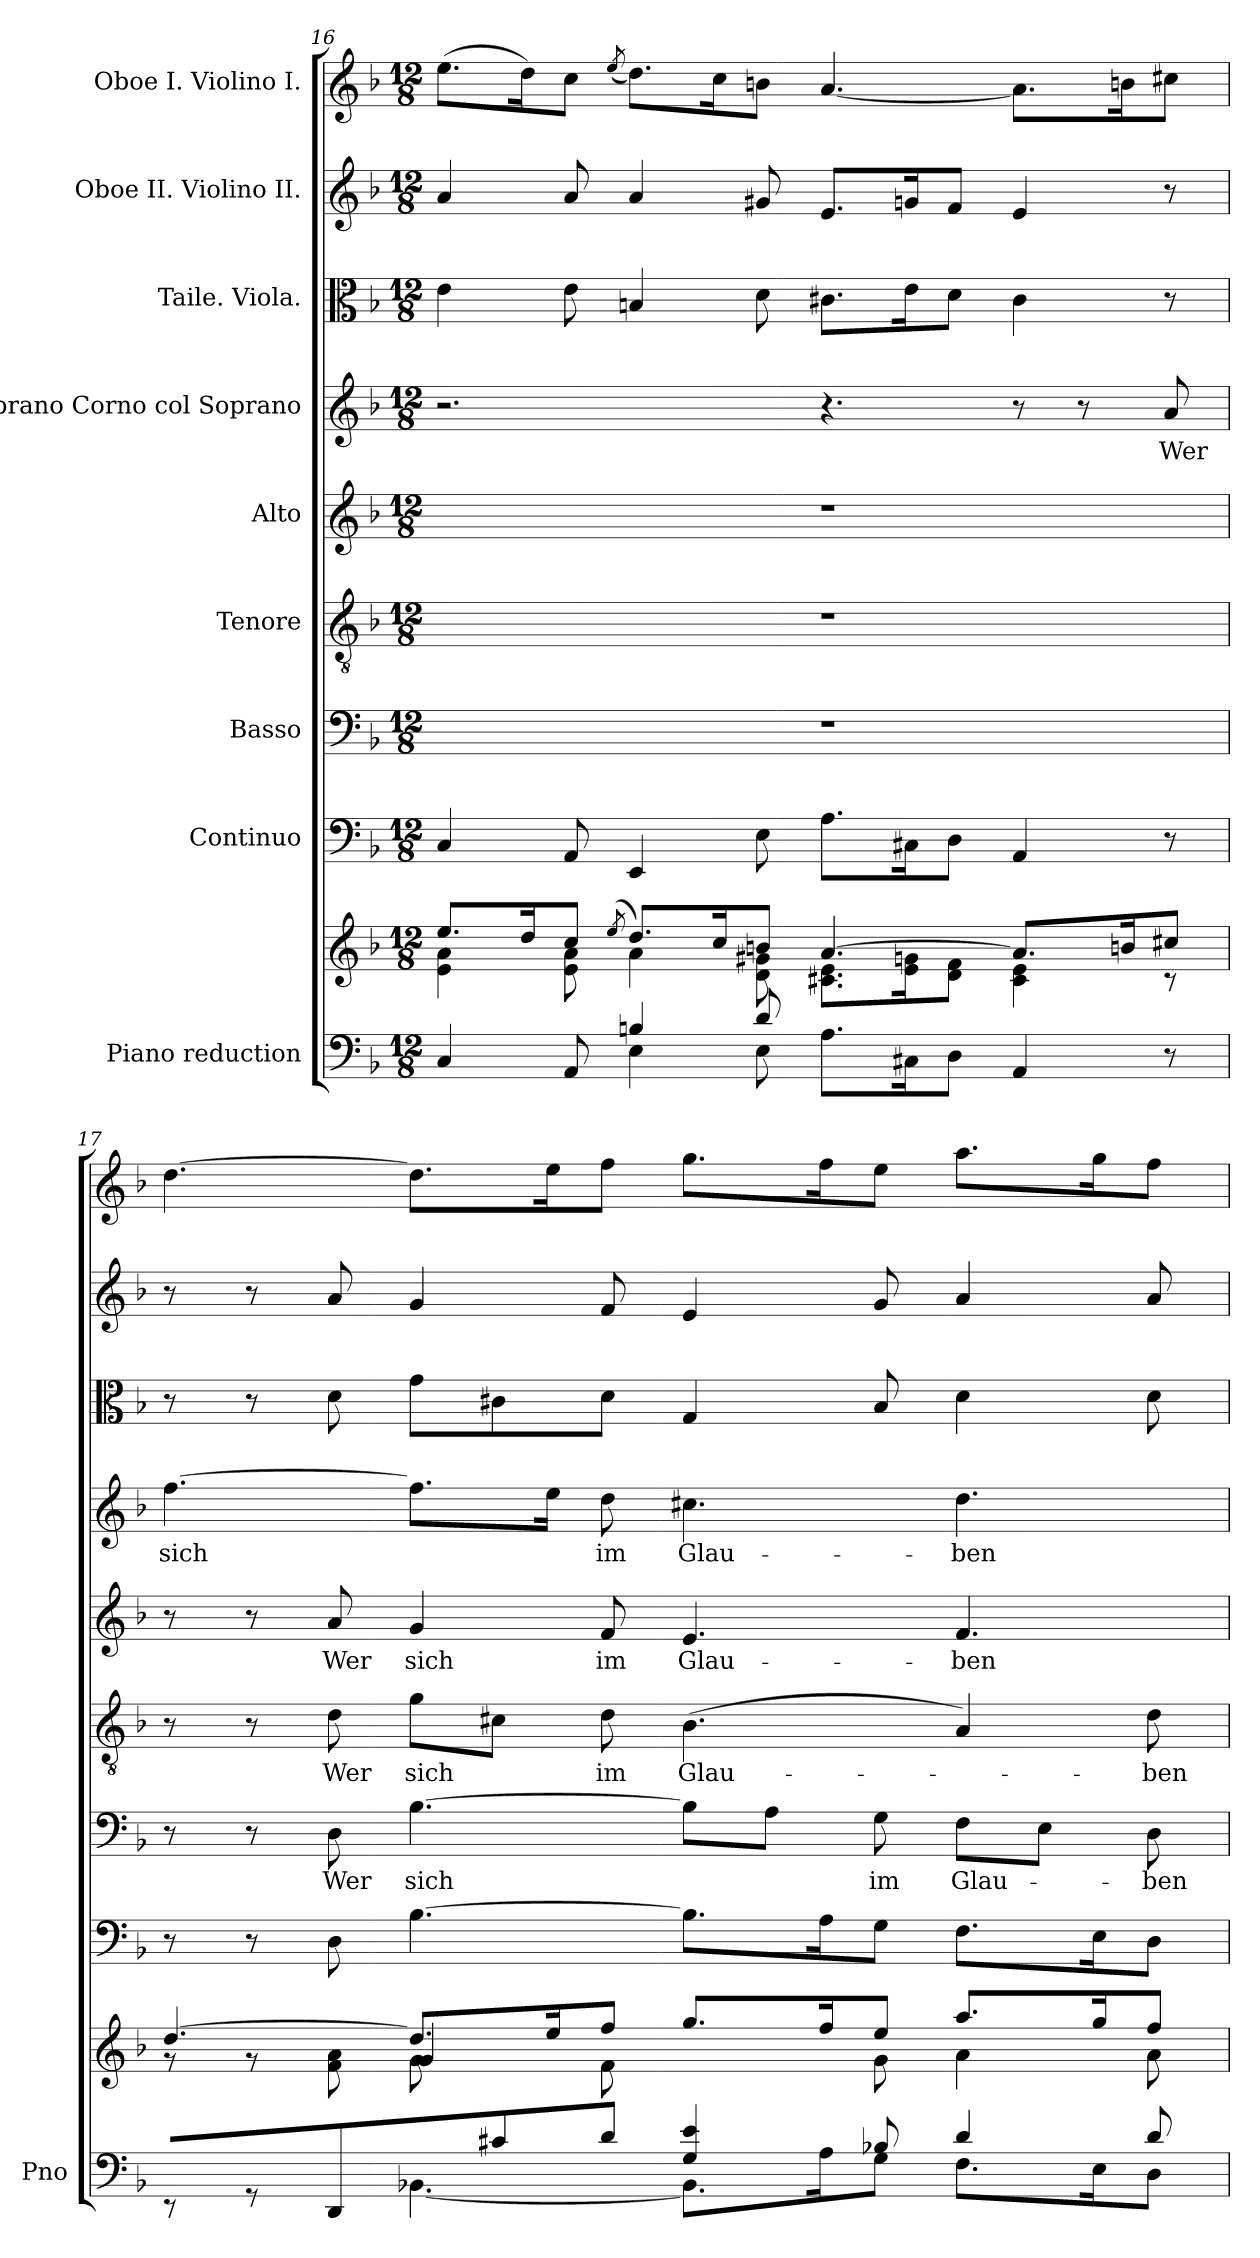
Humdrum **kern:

**kern	**kern	**kern	**kern	**text	**kern	**text	**kern	**text	**kern	**text	**kern	**kern	**kern
*part9	*part9	*part8	*part7	*part7	*part6	*part6	*part5	*part5	*part4	*part4	*part3	*part2	*part1
*staff10	*staff9	*staff8	*staff7	*staff7	*staff6	*staff6	*staff5	*staff5	*staff4	*staff4	*staff3	*staff2	*staff1
*I"Piano reduction	*	*I"Continuo	*I"Basso	*	*I"Tenore	*	*I"Alto	*	*I"Soprano Corno col Soprano	*	*I"Taile. Viola.	*I"Oboe II. Violino II.	*I"Oboe I. Violino I.
*I'Pno	*	*	*	*	*	*	*	*	*	*	*	*	*
*clefF4	*clefG2	*clefF4	*clefF4	*	*clefGv2	*	*clefG2	*	*clefG2	*	*clefC3	*clefG2	*clefG2
*k[b-]	*k[b-]	*k[b-]	*k[b-]	*	*k[b-]	*	*k[b-]	*	*k[b-]	*	*k[b-]	*k[b-]	*k[b-]
*M12/8	*M12/8	*M12/8	*M12/8	*	*M12/8	*	*M12/8	*	*M12/8	*	*M12/8	*M12/8	*M12/8
=16	=16	=16	=16	=16	=16	=16	=16	=16	=16	=16	=16	=16	=16
*^	*^	*	*	*	*	*	*	*	*	*	*	*	*
4C/	4.ryy	8.ee/L	4e\ 4a\	4C/	1.r	.	1.r	.	1.r	.	2.r	.	4e\	4a/	(8.ee\L
.	.	16dd/K	.	.	.	.	.	.	.	.	.	.	.	.	16dd\K)
8AA/	.	8cc/J	8e\ 8a\	8AA/	.	.	.	.	.	.	.	.	8e\	8a/	8cc\J
.	.	(8qee/	.	.	.	.	.	.	.	.	.	.	.	.	(8qee/
4Bn/	4E\	8.dd/L)	4a\	4EE/	.	.	.	.	.	.	.	.	4Bn/	4a/	8.dd\L)
.	.	16cc/K	.	.	.	.	.	.	.	.	.	.	.	.	16cc\K
8d/	8E\	8bn/J	8d\ 8g#X\	8E\	.	.	.	.	.	.	.	.	8d\	8g#X/	8bn\J
8.A\L	4ryy	[4.a/	8.c#X\ 8.e\L	8.A\L	.	.	.	.	.	.	4.r	.	8.c#X\L	8.e/L	[4.a/
16C#X\K	.	.	16e\ 16gn\K	16C#X\K	.	.	.	.	.	.	.	.	16e\K	16gn/K	.
8D\J	4ryy	.	8d\ 8f\J	8D\J	.	.	.	.	.	.	.	.	8d\J	8f/J	.
4AA/	.	8.a/L]	4c#\ 4e\	4AA/	.	.	.	.	.	.	8r	.	4c#\	4e/	8.a\L]
.	8ryy	.	.	.	.	.	.	.	.	.	8r	.	.	.	.
.	.	16bn/K	.	.	.	.	.	.	.	.	.	.	.	.	16bn\K
!	!	!	!	!	!	!	!	!	!	!	!	!LO:LY:b	!	!	!
8r	8ryy	8cc#X/J	8r	8r	.	.	.	.	.	.	8a/	Wer	8r	8r	8cc#X\J
=17	=17	=17	=17	=17	=17	=17	=17	=17	=17	=17	=17	=17	=17	=17	=17
*	*	*	*^	*	*	*	*	*	*	*	*	*	*	*	*
!	!	!	!	!	!	!	!	!	!	!	!	!	!LO:LY:b	!	!	!
8r	8ryy	[4.dd/	8r	4.ryy	8r	8r	.	8r	.	8r	.	[4.ff\	sich	8r	8r	[4.dd\
8r	8ryy	.	8r	.	8r	8r	.	8r	.	8r	.	.	.	8r	8r	.
!	!	!	!	!	!	!	!LO:LY:b	!	!LO:LY:b	!	!LO:LY:b	!	!	!	!	!
8DD/	8ryy	.	8f\ 8a\	.	8D\	8D\	Wer	8d\	Wer	8a/	Wer	.	.	8d\	8a/	.
!	!	!	!	!	!	!	!LO:LY:b	!	!LO:LY:b	!	!LO:LY:b	!	!	!	!	!
8ryy	[4.BB-X\	8.dd/L]	4g/	8g\L	[4.B-\	[4.B-\	sich	8g\L	sich	4g/	sich	8.ff\L]	.	8g\L	4g/	8.dd\L]
8c#X/	.	.	.	1ryy	.	.	.	8c#X\J	.	.	.	.	.	8c#X\	.	.
.	.	16ee/K	.	.	.	.	.	.	.	.	.	16ee\Jk	.	.	.	16ee\K
!	!	!	!	!	!	!	!	!	!LO:LY:b	!	!LO:LY:b	!	!LO:LY:b	!	!	!
8d/J	.	8ff/J	8f\	.	.	.	.	8d\	im	8f/	im	8dd\	im	8d\J	8f/	8ff\J
!	!	!	!	!	!	!	!	!	!LO:LY:b	!	!LO:LY:b	!	!LO:LY:b	!	!	!
4G/ 4e/	8.BB-\L]	8.gg/L	4ryy	.	8.B-\L]	8B-\L]	.	(4.B-\	Glau-	4.e/	Glau-	4.cc#X\	Glau-	4G/	4e/	8.gg\L
.	.	.	.	.	.	8A\J	.	.	.	.	.	.	.	.	.	.
.	16A\K	16ff/K	.	.	16A\K	.	.	.	.	.	.	.	.	.	.	16ff\K
!	!	!	!	!	!	!	!LO:LY:b	!	!	!	!	!	!	!	!	!
8B-X/	8G\J	8ee/J	8g\	.	8G\J	8G\	im	.	.	.	.	.	.	8B-/	8g/	8ee\J
!	!	!	!	!	!	!	!LO:LY:b	!	!	!	!LO:LY:b	!	!LO:LY:b	!	!	!
4d/	8.F\L	8.aa/L	4a\	.	8.F\L	8F\L	Glau-	4A/)	.	4.f/	-ben	4.dd\	-ben	4d\	4a/	8.aa\L
.	.	.	.	.	.	8E\J	.	.	.	.	.	.	.	.	.	.
.	16E\K	16gg/K	.	.	16E\K	.	.	.	.	.	.	.	.	.	.	16gg\K
!	!	!	!	!	!	!	!LO:LY:b	!	!LO:LY:b	!	!	!	!	!	!	!
8d/	8D\J	8ff/J	8a\	.	8D\J	8D\	-ben	8d\	-ben	.	.	.	.	8d\	8a/	8ff\J
*v	*v	*	*	*	*	*	*	*	*	*	*	*	*	*	*	*
*	*v	*v	*v	*	*	*	*	*	*	*	*	*	*	*	*
=	=	=	=	=	=	=	=	=	=	=	=	=	=
*-	*-	*-	*-	*-	*-	*-	*-	*-	*-	*-	*-	*-	*-
